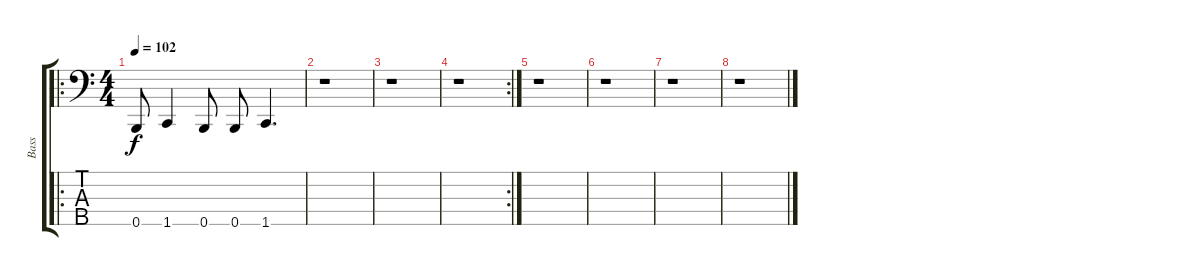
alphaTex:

\track ("Bass" "Bass") {instrument electricbasspick}
\staff {score tabs}
\tuning (G2 D2 A1 E1 B0) {hide}
\ro
\ts (4 4)
\tempo 102
\clef f4
\ks c
0.5.8{dy f} 1.5.4 0.5.8 0.5.8 1.5.4{d} |
r.1 |
r.1 |
\rc 2
r.1 |
r.1 |
r.1 |
r.1 |
r.1
